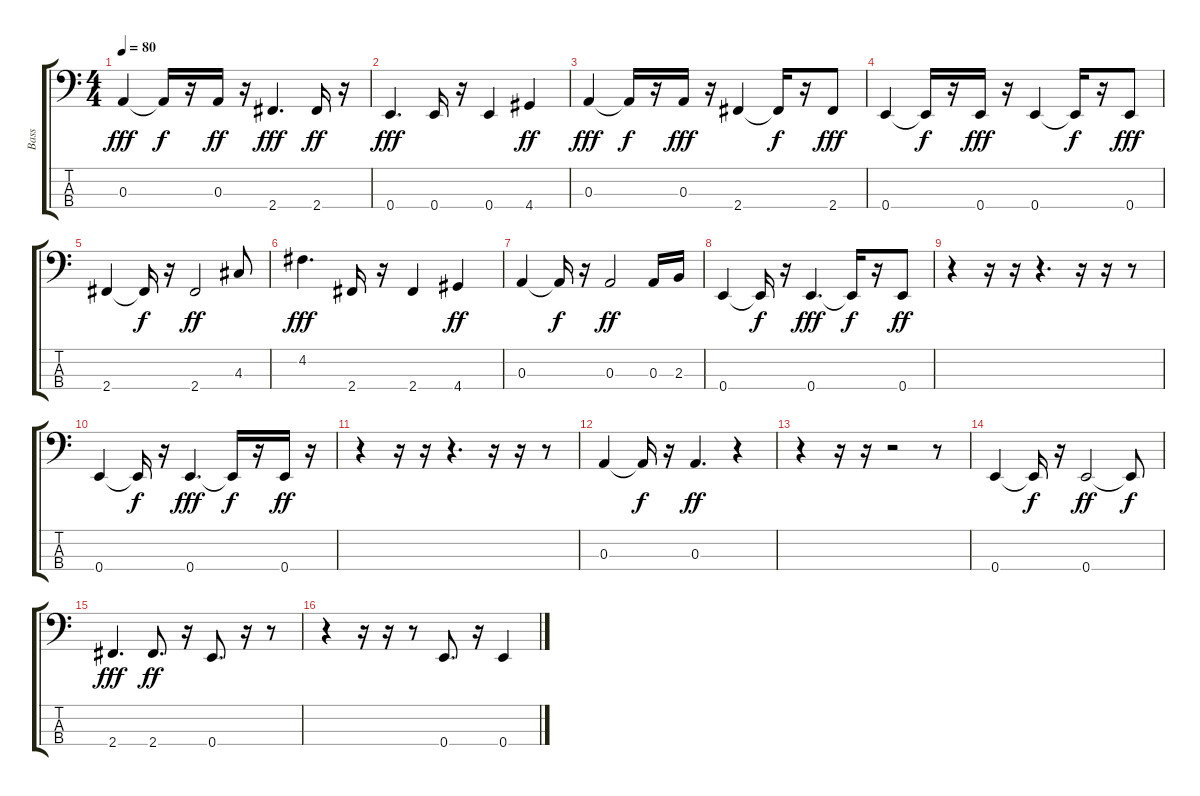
\track ("Bass    " "Bass    ") {instrument fretlessbass}
\staff {score tabs}
\tuning (G2 D2 A1 E1) {hide}
\ts (4 4)
\tempo 80
\clef f4
\ks c
0.3.4{dy fff} 0.3{t}.16{dy f} r.16 0.3.16{dy ff} r.16 2.4.4{d dy fff} 2.4.16{dy ff} r.16 |
0.4.4{d dy fff} 0.4.16 r.16 0.4.4 4.4.4{dy ff} |
0.3.4{dy fff} 0.3{t}.16{dy f} r.16 0.3.16{dy fff} r.16 2.4.4 2.4{t}.16{dy f} r.16 2.4.8{dy fff} |
0.4.4 0.4{t}.16{dy f} r.16 0.4.16{dy fff} r.16 0.4.4 0.4{t}.16{dy f} r.16 0.4.8{dy fff} |
2.4.4 2.4{t}.16{dy f} r.16 2.4.2{dy ff} 4.3.8 |
4.2.4{d dy fff} 2.4.16 r.16 2.4.4 4.4.4{dy ff} |
0.3.4 0.3{t}.16{dy f} r.16 0.3.2{dy ff} 0.3.16 2.3.16 |
0.4.4 0.4{t}.16{dy f} r.16 0.4.4{d dy fff} 0.4{t}.16{dy f} r.16 0.4.8{dy ff} |
r.4 r.16 r.16 r.4{d} r.16 r.16 r.8 |
0.4.4 0.4{t}.16{dy f} r.16 0.4.4{d dy fff} 0.4{t}.16{dy f} r.16 0.4.16{dy ff} r.16 |
r.4 r.16 r.16 r.4{d} r.16 r.16 r.8 |
0.3.4 0.3{t}.16{dy f} r.16 0.3.4{d dy ff} r.4 |
r.4 r.16 r.16 r.2 r.8 |
0.4.4 0.4{t}.16{dy f} r.16 0.4.2{dy ff} 0.4{t}.8{dy f} |
2.4.4{d dy fff} 2.4.8{d dy ff} r.16 0.4.8{d} r.16 r.8 |
r.4 r.16 r.16 r.8 0.4.8{d} r.16 0.4.4
